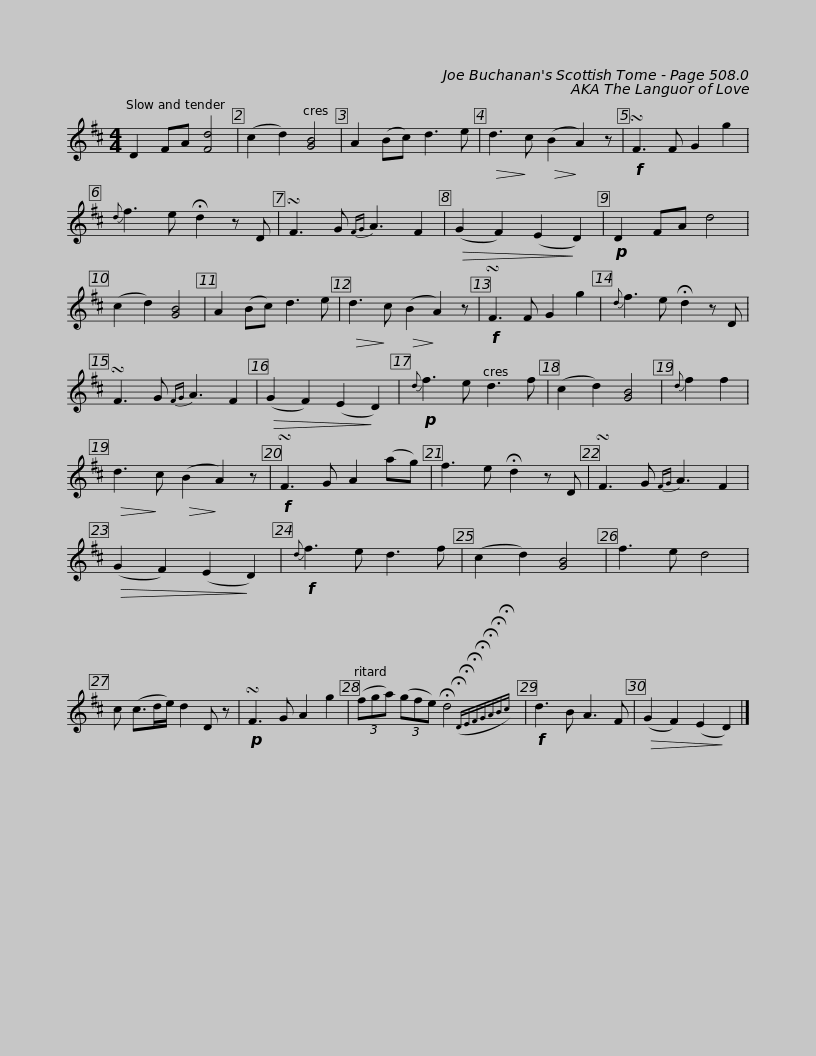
X:1
L:1/8
M:4/4
I:linebreak $
K:D
V:1 treble
V:1
 D2 FA [Fd]4 | (c2 d2) [GB]4 | A2 (Bc) d3 e |!>(! d3!>)! c!>(! (B2!>)! A2) z |!f! !turn!F3 F G2 g2 | %5
{d} f3 e !fermata!d2 z D | !turn!F3 G{FG} A3 F2 |!>(! (G2 F2) (E2!>)! D2) |$!p! D2 FA d4 | (c2 d2) [GB]4 | %10
 A2 (Bc) d3 e |!>(! d3!>)! c!>(! (B2!>)! A2) z |!f! !turn!F3 F G2 g2 |{d} f3 e !fermata!d2 z D | !turn!F3 G{FG} A3 F2 | %15
!>(! (G2 F2) (E2!>)! D2) |$!p!{d} f3 e d3 f | (c2 d2) [GB]4 |{d} f2 f2 |!>(! d3!>)! c!>(! (B2!>)! A2) z | %20
!f! !turn!F3 G A2 (ag) | f3 e !fermata!d2 z D | !turn!F3 G{FG} A3 F2 |!>(! (G2 F2) (E2!>)! D2) |$!f!{d} f3 e d3 f | %25
 (c2 d2) [GB]4 | f3 e d4 | c (c>de/) d2 D z |!p! !turn!F3 G A2 g2 | (3(fga) (3(gfe) !fermata!d4({!fermata!D!fermata!E!fermata!F!fermata!G!fermata!A!fermata!B!fermata!c)} | %30
!f! d3 B A3 F |$!>(! (G2 F2) (E2!>)! D2) |] %32
